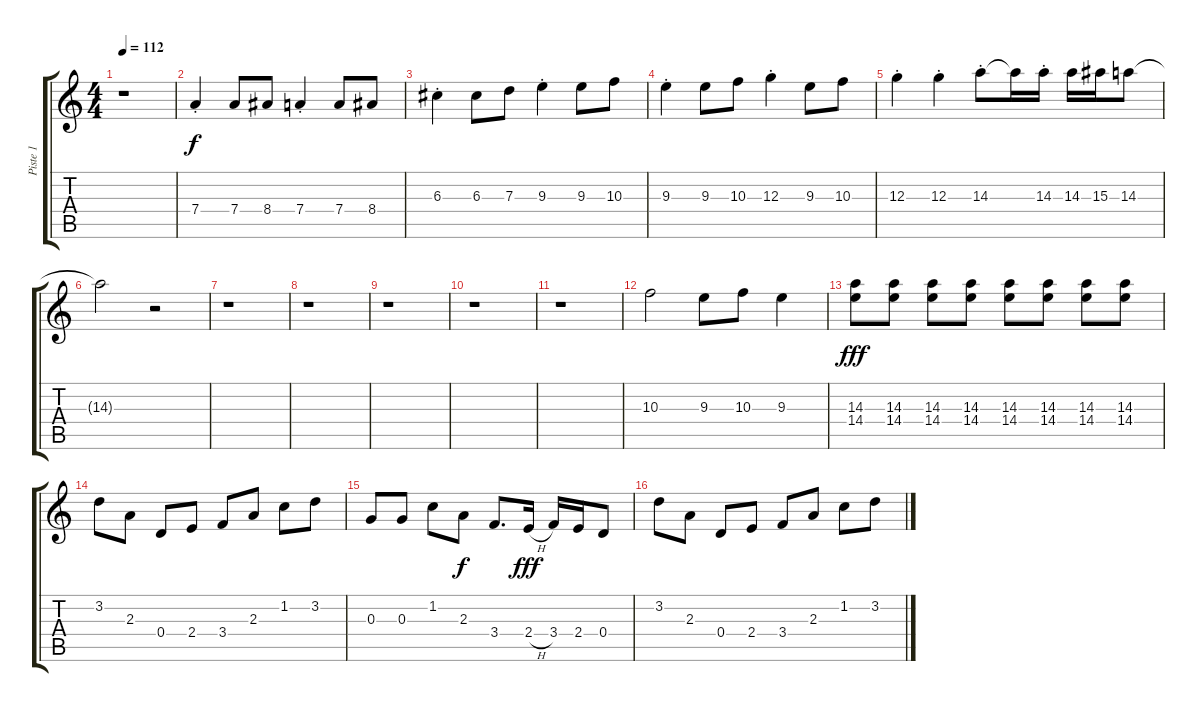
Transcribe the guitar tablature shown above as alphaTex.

\track ("Piste 1" "Piste 1") {instrument overdrivenguitar}
\staff {score tabs}
\tuning (E4 B3 G3 D3 A2 E2) {hide}
\ts (4 4)
\tempo 112
\clef g2
\ks c
r.1{dy mf} |
7.4{st}.4{dy f} 7.4.8 8.4.8 7.4{st}.4 7.4.8 8.4.8 |
6.3{st}.4 6.3.8 7.3.8 9.3{st}.4 9.3.8 10.3.8 |
9.3{st}.4 9.3.8 10.3.8 12.3{st}.4 9.3.8 10.3.8 |
12.3{st}.4 12.3{st}.4 14.3{st}.8 14.3{t}.16 14.3{st}.16 14.3.16 15.3.16 14.3.8 |
14.3{t}.2 r.2 |
r.1 |
r.1 |
r.1 |
r.1 |
r.1 |
10.3.2 9.3.8 10.3.8 9.3.4 |
(14.3 14.4).8{dy fff} (14.3 14.4).8 (14.3 14.4).8 (14.3 14.4).8 (14.3 14.4).8 (14.3 14.4).8 (14.3 14.4).8 (14.3 14.4).8 |
3.2.8 2.3.8 0.4.8 2.4.8 3.4.8 2.3.8 1.2.8 3.2.8 |
0.3.8 0.3.8 1.2.8 2.3.8{dy f} 3.4.8{d} 2.4{h}.16{dy fff} 3.4.16 2.4.16 0.4.8 |
3.2.8 2.3.8 0.4.8 2.4.8 3.4.8 2.3.8 1.2.8 3.2.8
